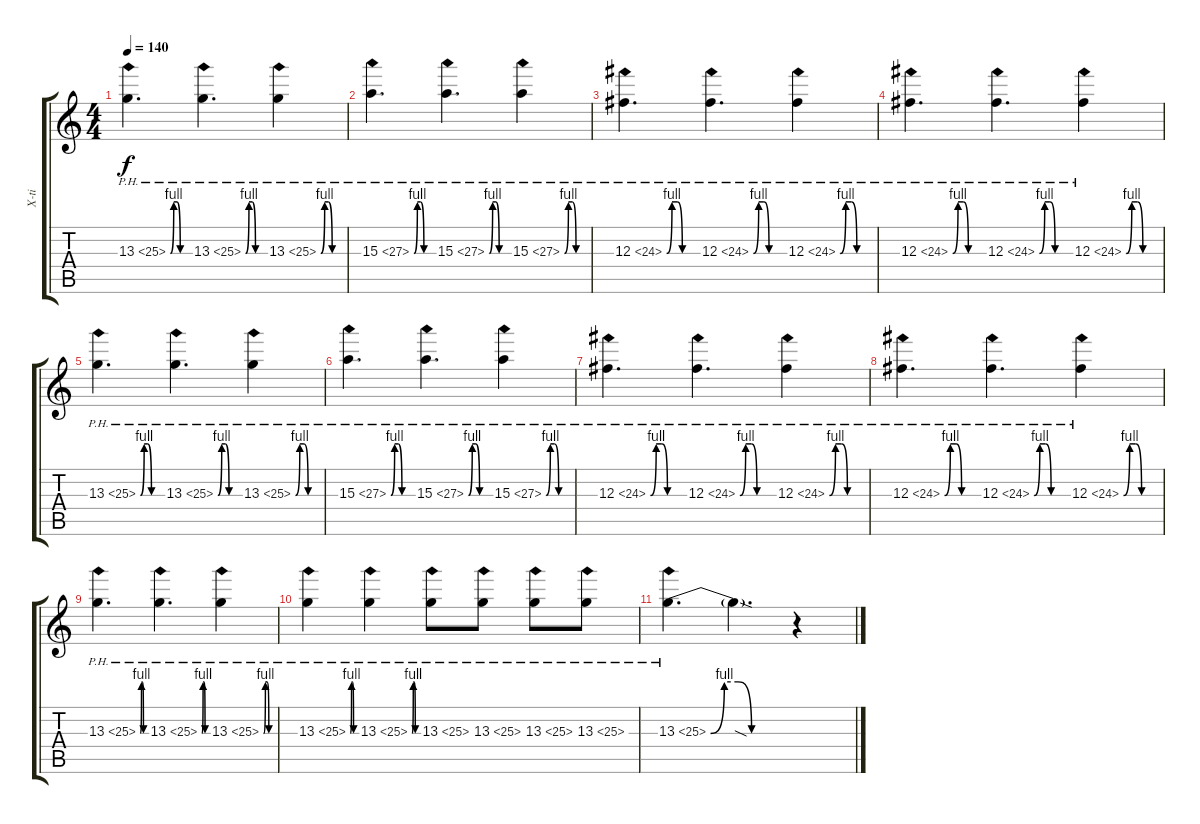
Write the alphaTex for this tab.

\track ("X-ti" "X-ti") {instrument overdrivenguitar}
\staff {score tabs}
\tuning (Eb4 Bb3 Gb3 Db3 Ab2 Db2) {hide}
\ts (4 4)
\tempo 140
\clef g2
\ks c
13.3{be (custom 0 0 10 4 20 4 30 0 60 0) ph 12}.4{d dy f} 13.3{be (custom 0 0 10 4 20 4 30 0 60 0) ph 12}.4{d} 13.3{be (custom 0 0 10 4 20 4 30 0 60 0) ph 12}.4 |
15.3{be (custom 0 0 10 4 20 4 30 0 60 0) ph 12}.4{d} 15.3{be (custom 0 0 10 4 20 4 30 0 60 0) ph 12}.4{d} 15.3{be (custom 0 0 10 4 20 4 30 0 60 0) ph 12}.4 |
12.3{be (custom 0 0 10 4 20 4 30 0 60 0) ph 12}.4{d} 12.3{be (custom 0 0 10 4 20 4 30 0 60 0) ph 12}.4{d} 12.3{be (custom 0 0 10 4 20 4 30 0 60 0) ph 12}.4 |
12.3{be (custom 0 0 10 4 20 4 30 0 60 0) ph 12}.4{d} 12.3{be (custom 0 0 10 4 20 4 30 0 60 0) ph 12}.4{d} 12.3{be (custom 0 0 10 4 20 4 30 0 60 0) ph 12}.4 |
13.3{be (custom 0 0 10 4 20 4 30 0 60 0) ph 12}.4{d} 13.3{be (custom 0 0 10 4 20 4 30 0 60 0) ph 12}.4{d} 13.3{be (custom 0 0 10 4 20 4 30 0 60 0) ph 12}.4 |
15.3{be (custom 0 0 10 4 20 4 30 0 60 0) ph 12}.4{d} 15.3{be (custom 0 0 10 4 20 4 30 0 60 0) ph 12}.4{d} 15.3{be (custom 0 0 10 4 20 4 30 0 60 0) ph 12}.4 |
12.3{be (custom 0 0 10 4 20 4 30 0 60 0) ph 12}.4{d} 12.3{be (custom 0 0 10 4 20 4 30 0 60 0) ph 12}.4{d} 12.3{be (custom 0 0 10 4 20 4 30 0 60 0) ph 12}.4 |
12.3{be (custom 0 0 10 4 20 4 30 0 60 0) ph 12}.4{d} 12.3{be (custom 0 0 10 4 20 4 30 0 60 0) ph 12}.4{d} 12.3{be (custom 0 0 10 4 20 4 30 0 60 0) ph 12}.4 |
13.3{be (custom 0 0 10 4 20 4 30 0 60 0) ph 12}.4{d} 13.3{be (custom 0 0 10 4 20 4 30 0 60 0) ph 12}.4{d} 13.3{be (custom 0 0 10 4 20 4 30 0 60 0) ph 12}.4 |
13.3{be (custom 0 0 10 4 20 4 30 0 60 0) ph 12}.4 13.3{be (custom 0 0 10 4 20 4 30 0 60 0) ph 12}.4 13.3{ph 12}.8 13.3{ph 12}.8 13.3{ph 12}.8 13.3{ph 12}.8 |
13.3{be (custom 0 0 10 4 20 4 30 0 60 0) ph 12}.4{d} 13.3{sod t}.4{d} r.4
